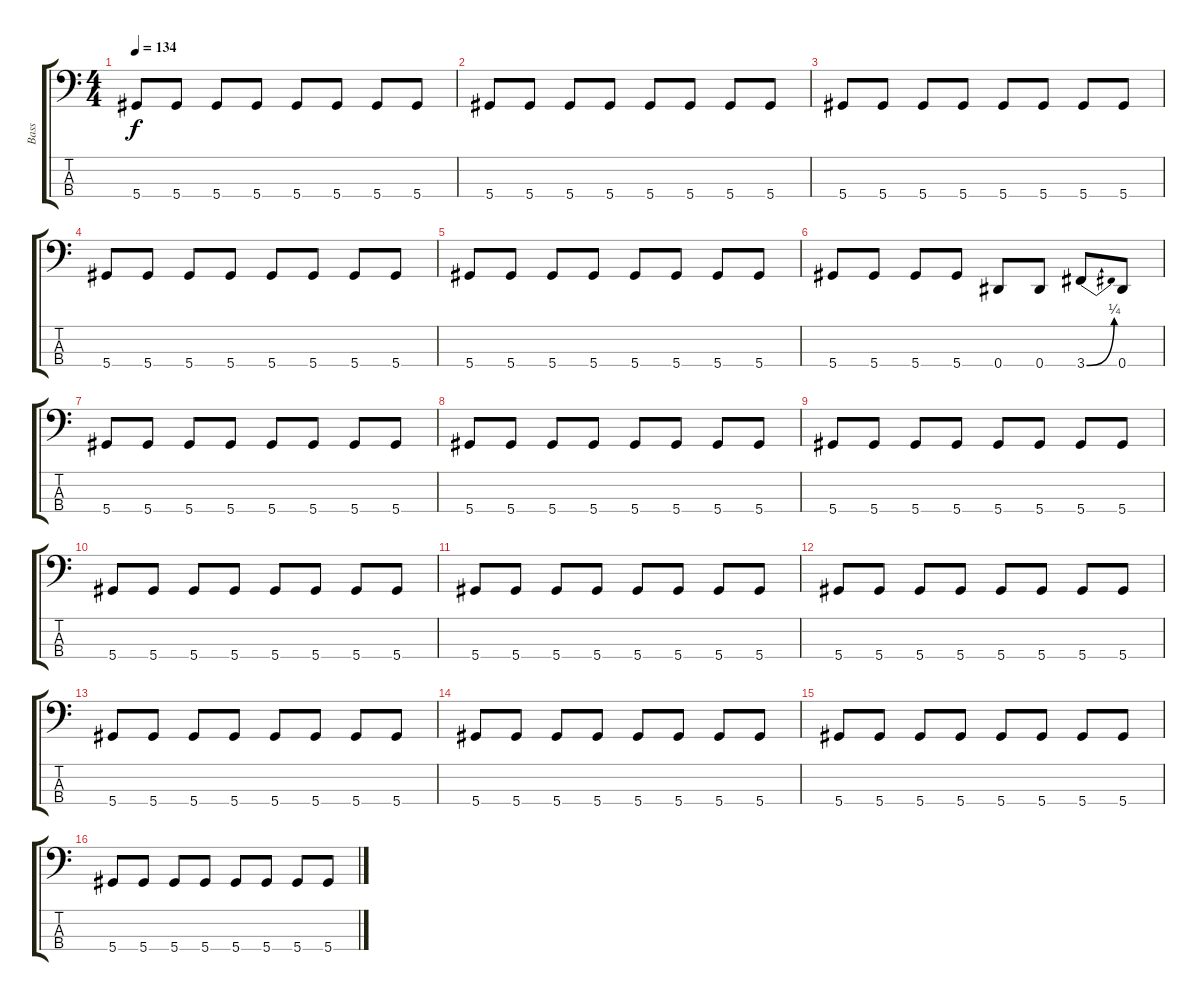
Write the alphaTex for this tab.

\track ("Bass" "Bass") {instrument electricbasspick}
\staff {score tabs}
\tuning (Gb2 Db2 Ab1 Eb1) {hide}
\ts (4 4)
\tempo 134
\clef f4
\ks c
5.4.8{dy f} 5.4.8 5.4.8 5.4.8 5.4.8 5.4.8 5.4.8 5.4.8 |
5.4.8 5.4.8 5.4.8 5.4.8 5.4.8 5.4.8 5.4.8 5.4.8 |
5.4.8 5.4.8 5.4.8 5.4.8 5.4.8 5.4.8 5.4.8 5.4.8 |
5.4.8 5.4.8 5.4.8 5.4.8 5.4.8 5.4.8 5.4.8 5.4.8 |
5.4.8 5.4.8 5.4.8 5.4.8 5.4.8 5.4.8 5.4.8 5.4.8 |
5.4.8 5.4.8 5.4.8 5.4.8 0.4.8 0.4.8 3.4{be (bend 0 0 60 1)}.8 0.4.8 |
5.4.8 5.4.8 5.4.8 5.4.8 5.4.8 5.4.8 5.4.8 5.4.8 |
5.4.8 5.4.8 5.4.8 5.4.8 5.4.8 5.4.8 5.4.8 5.4.8 |
5.4.8 5.4.8 5.4.8 5.4.8 5.4.8 5.4.8 5.4.8 5.4.8 |
5.4.8 5.4.8 5.4.8 5.4.8 5.4.8 5.4.8 5.4.8 5.4.8 |
5.4.8 5.4.8 5.4.8 5.4.8 5.4.8 5.4.8 5.4.8 5.4.8 |
5.4.8 5.4.8 5.4.8 5.4.8 5.4.8 5.4.8 5.4.8 5.4.8 |
5.4.8 5.4.8 5.4.8 5.4.8 5.4.8 5.4.8 5.4.8 5.4.8 |
5.4.8 5.4.8 5.4.8 5.4.8 5.4.8 5.4.8 5.4.8 5.4.8 |
5.4.8 5.4.8 5.4.8 5.4.8 5.4.8 5.4.8 5.4.8 5.4.8 |
5.4.8 5.4.8 5.4.8 5.4.8 5.4.8 5.4.8 5.4.8 5.4.8
